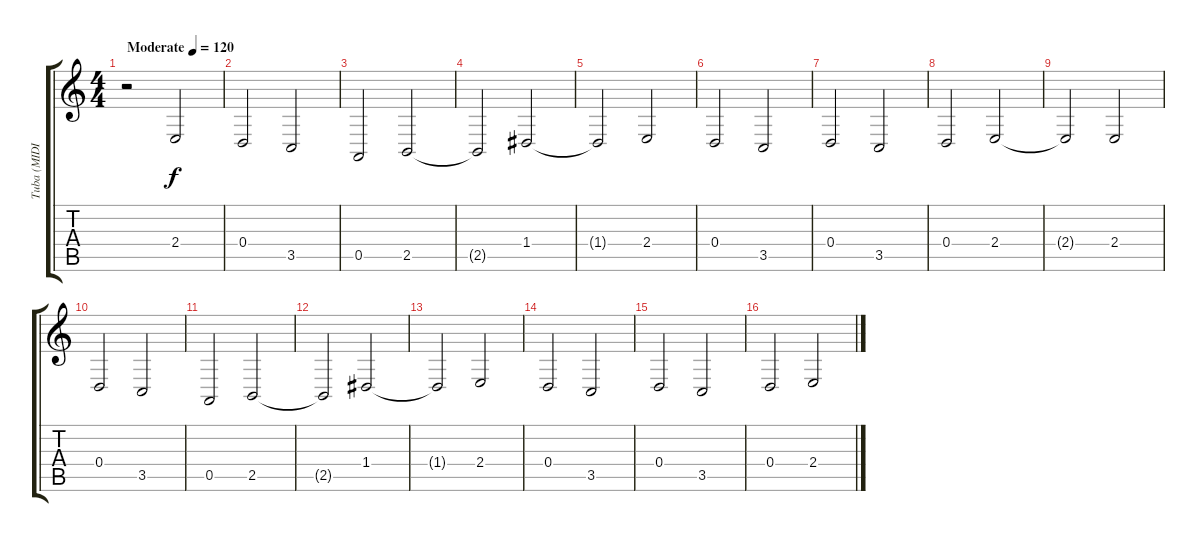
\track ("Tuba (MIDI)" "Tuba (MIDI") {instrument tuba}
\staff {score tabs}
\tuning (E4 B3 G3 D3 A2 E2) {hide}
\ts (4 4)
\tempo (120 "Moderate")
\clef g2
\ks c
r.2{dy f instrument tuba} 2.4.2 |
0.4.2 3.5.2 |
0.5.2 2.5.2 |
2.5{t}.2 1.4.2 |
1.4{t}.2 2.4.2 |
0.4.2 3.5.2 |
0.4.2 3.5.2 |
0.4.2 2.4.2 |
2.4{t}.2 2.4.2 |
0.4.2 3.5.2 |
0.5.2 2.5.2 |
2.5{t}.2 1.4.2 |
1.4{t}.2 2.4.2 |
0.4.2 3.5.2 |
0.4.2 3.5.2 |
0.4.2 2.4.2
